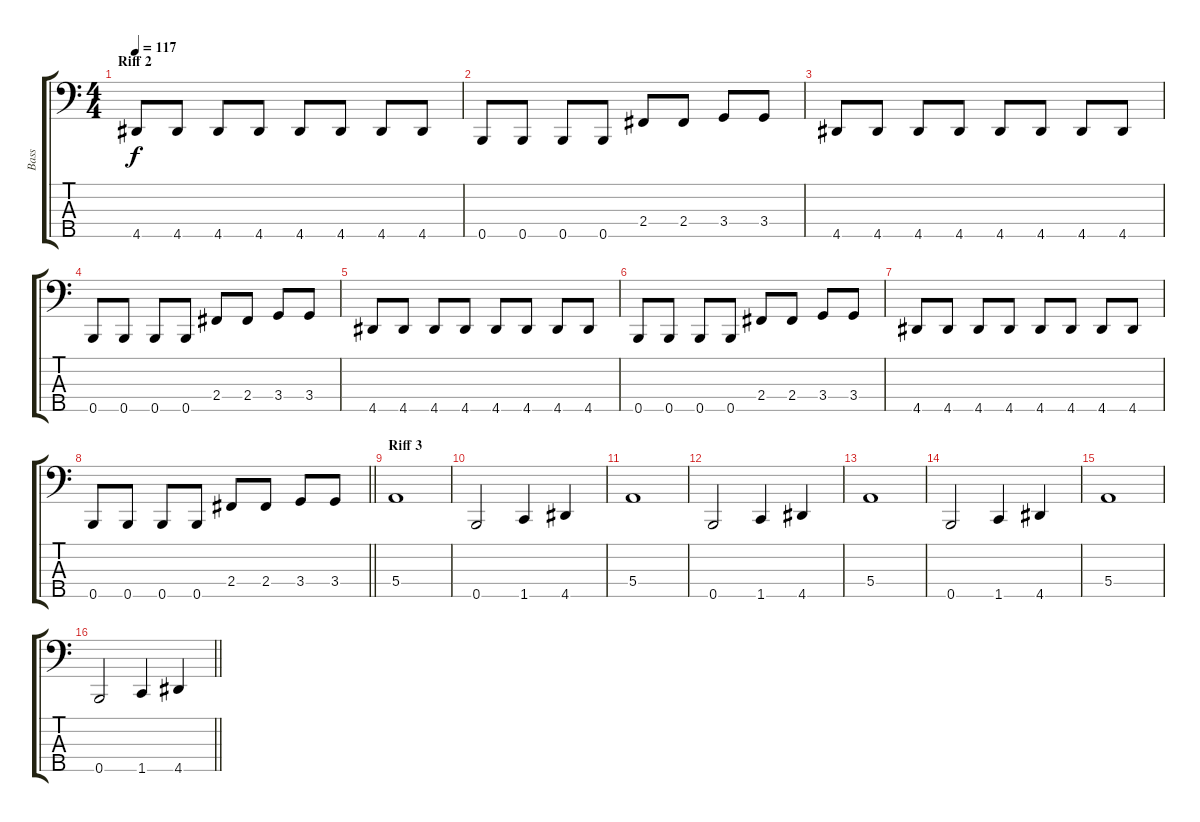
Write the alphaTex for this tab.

\track ("Bass" "Bass") {instrument electricbasspick}
\staff {score tabs}
\tuning (G2 D2 A1 E1 B0) {hide}
\ts (4 4)
\section ("" "Riff 2")
\tempo 117
\clef f4
\ks c
4.5.8{dy f} 4.5.8 4.5.8 4.5.8 4.5.8 4.5.8 4.5.8 4.5.8 |
0.5.8 0.5.8 0.5.8 0.5.8 2.4.8 2.4.8 3.4.8 3.4.8 |
4.5.8 4.5.8 4.5.8 4.5.8 4.5.8 4.5.8 4.5.8 4.5.8 |
0.5.8 0.5.8 0.5.8 0.5.8 2.4.8 2.4.8 3.4.8 3.4.8 |
4.5.8 4.5.8 4.5.8 4.5.8 4.5.8 4.5.8 4.5.8 4.5.8 |
0.5.8 0.5.8 0.5.8 0.5.8 2.4.8 2.4.8 3.4.8 3.4.8 |
4.5.8 4.5.8 4.5.8 4.5.8 4.5.8 4.5.8 4.5.8 4.5.8 |
\barLineRight lightlight
0.5.8 0.5.8 0.5.8 0.5.8 2.4.8 2.4.8 3.4.8 3.4.8 |
\section ("" "Riff 3")
5.4.1 |
0.5.2 1.5.4 4.5.4 |
5.4.1 |
0.5.2 1.5.4 4.5.4 |
5.4.1 |
0.5.2 1.5.4 4.5.4 |
5.4.1 |
\barLineRight lightlight
0.5.2 1.5.4 4.5.4
